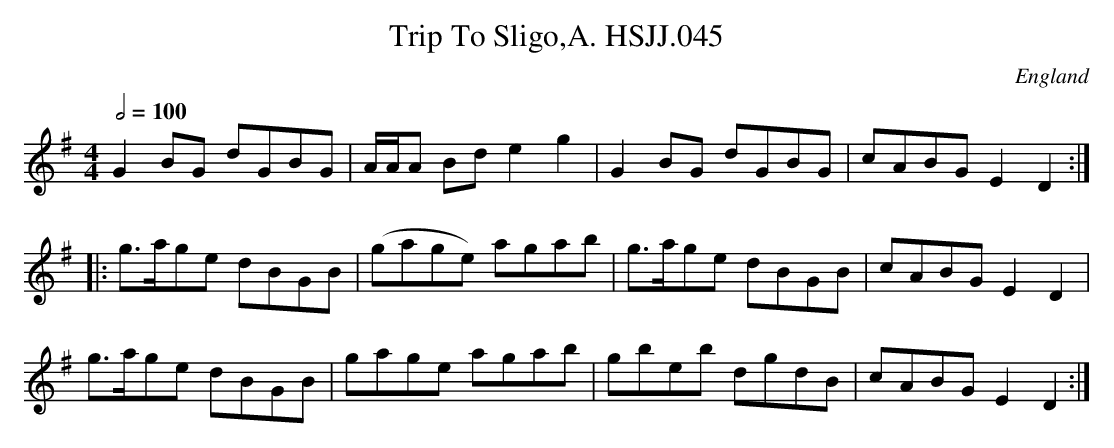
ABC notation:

X:1
T:Trip To Sligo,A. HSJJ.045
M:4/4
L:1/8
Q:1/2=100
O:England
K:G
G2BG dGBG|A/A/A Bde2g2|G2BG dGBG|cABGE2D2:|
|:g>age dBGB|(gage) agab|g>age dBGB|cABGE2D2|
g>age dBGB|gage agab|gbeb dgdB|cABGE2D2:|
